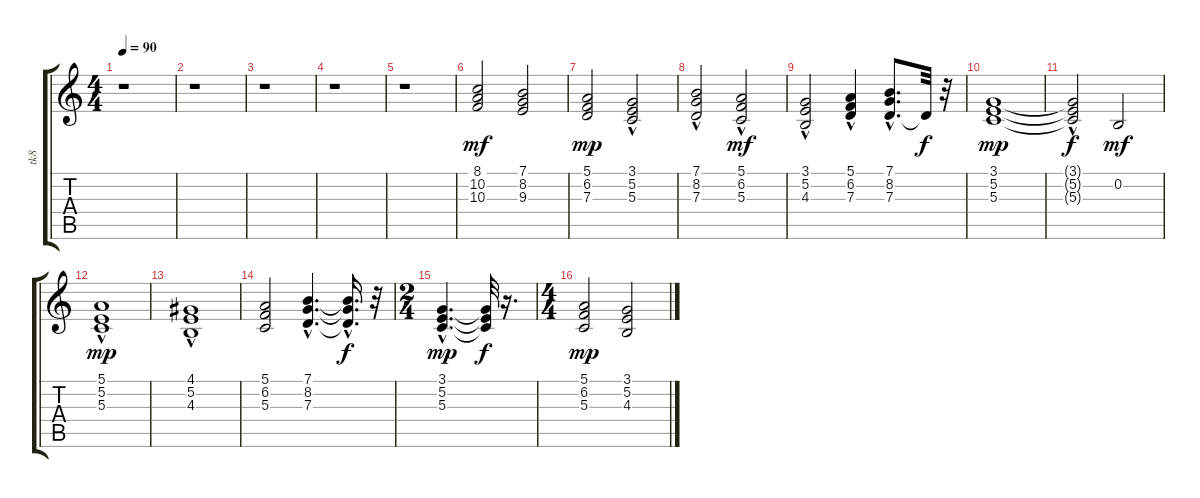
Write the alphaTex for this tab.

\track ("tk8" "tk8") {instrument synthstrings1}
\staff {score tabs}
\tuning (E4 B3 G3 D3 A2 E2) {hide}
\ts (4 4)
\tempo 90
\clef g2
\ks c
r.1{dy mf instrument synthstrings1} |
r.1 |
r.1 |
r.1 |
r.1 |
(8.1 10.2 10.3).2{balance 8} (7.1 8.2 9.3).2 |
(5.1 6.2 7.3).2{dy mp} (3.1{hac} 5.2 5.3).2 |
(7.1 8.2{hac} 7.3{hac}).2 (5.1 6.2{hac} 5.3{hac}).2{dy mf} |
(3.1 5.2{hac} 4.3).2 (5.1 6.2 7.3{hac}).4 (7.1{hac} 8.2{hac} 7.3{hac}).8{d} 7.3{t}.32{dy f} r.32 |
(3.1 5.2 5.3).1{dy mp} |
(3.1{hac t} 5.2{hac t} 5.3{hac t}).2{dy f} 0.2.2{dy mf} |
(5.1{hac} 5.2{hac} 5.3).1{dy mp} |
(4.1{hac} 5.2{hac} 4.3).1 |
(5.1 6.2 5.3).2 (7.1{hac} 8.2{hac} 7.3{hac}).4{d} (7.1{hac t} 8.2{t} 7.3{hac t}).16{d dy f} r.32 |
\ts (2 4)
(3.1{hac} 5.2{hac} 5.3{hac}).4{d dy mp} (3.1{t} 5.2{t} 5.3{t}).32{dy f} r.16{d} |
\ts (4 4)
(5.1 6.2 5.3).2{dy mp} (3.1 5.2 4.3).2
